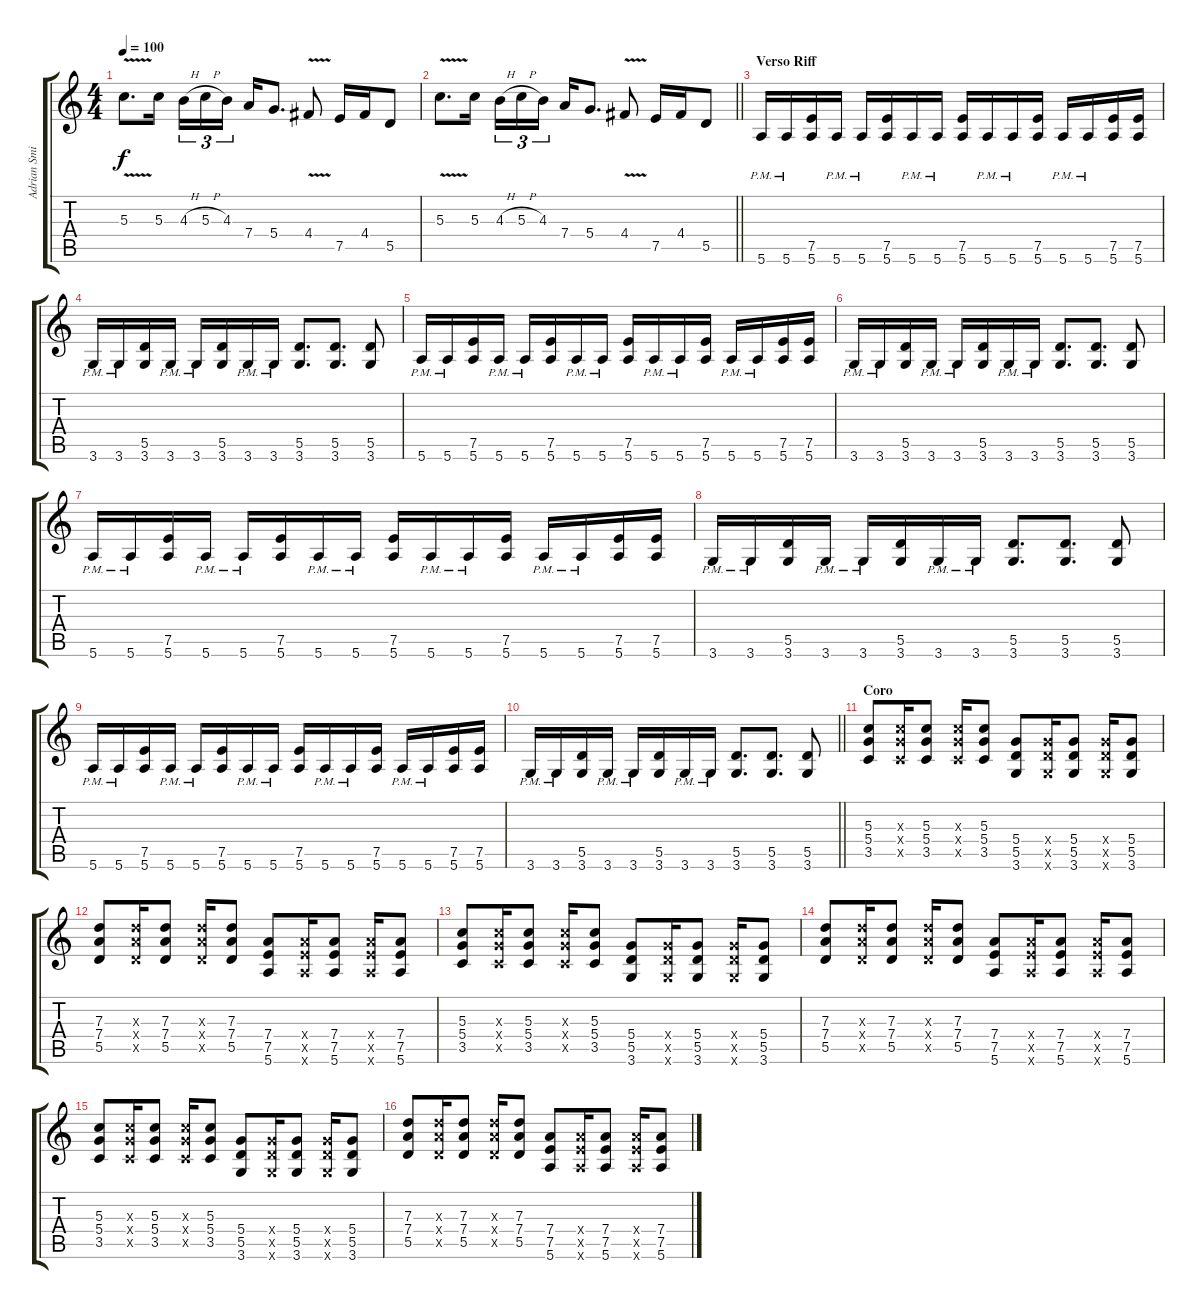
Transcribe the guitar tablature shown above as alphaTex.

\track ("Adrian Smith" "Adrian Smi") {instrument overdrivenguitar}
\staff {score tabs}
\tuning (E4 B3 G3 D3 A2 E2) {hide}
\ts (4 4)
\tempo 100
\clef g2
\ks c
5.3{v}.8{d dy f} 5.3.16 4.3{h}.16{tu (3 2)} 5.3{h}.16{tu (3 2)} 4.3.16{tu (3 2) beam splitsecondary} 7.4.16 5.4.8{d} 4.4{v}.8 7.5.16 4.4.16 5.5.8 |
\barLineRight lightlight
5.3{v}.8{d} 5.3.16 4.3{h}.16{tu (3 2)} 5.3{h}.16{tu (3 2)} 4.3.16{tu (3 2) beam splitsecondary} 7.4.16 5.4.8{d} 4.4{v}.8 7.5.16 4.4.16 5.5.8 |
\section ("" "Verso Riff")
5.6{pm}.16 5.6{pm}.16 (7.5 5.6).16 5.6{pm}.16 5.6{pm}.16 (7.5 5.6).16 5.6{pm}.16 5.6{pm}.16 (7.5 5.6).16 5.6{pm}.16 5.6{pm}.16 (7.5 5.6).16 5.6{pm}.16 5.6{pm}.16 (7.5 5.6).16 (7.5 5.6).16 |
3.6{pm}.16 3.6{pm}.16 (5.5 3.6).16 3.6{pm}.16 3.6{pm}.16 (5.5 3.6).16 3.6{pm}.16 3.6{pm}.16 (5.5 3.6).8{d} (5.5 3.6).8{d} (5.5 3.6).8 |
5.6{pm}.16 5.6{pm}.16 (7.5 5.6).16 5.6{pm}.16 5.6{pm}.16 (7.5 5.6).16 5.6{pm}.16 5.6{pm}.16 (7.5 5.6).16 5.6{pm}.16 5.6{pm}.16 (7.5 5.6).16 5.6{pm}.16 5.6{pm}.16 (7.5 5.6).16 (7.5 5.6).16 |
3.6{pm}.16 3.6{pm}.16 (5.5 3.6).16 3.6{pm}.16 3.6{pm}.16 (5.5 3.6).16 3.6{pm}.16 3.6{pm}.16 (5.5 3.6).8{d} (5.5 3.6).8{d} (5.5 3.6).8 |
5.6{pm}.16 5.6{pm}.16 (7.5 5.6).16 5.6{pm}.16 5.6{pm}.16 (7.5 5.6).16 5.6{pm}.16 5.6{pm}.16 (7.5 5.6).16 5.6{pm}.16 5.6{pm}.16 (7.5 5.6).16 5.6{pm}.16 5.6{pm}.16 (7.5 5.6).16 (7.5 5.6).16 |
3.6{pm}.16 3.6{pm}.16 (5.5 3.6).16 3.6{pm}.16 3.6{pm}.16 (5.5 3.6).16 3.6{pm}.16 3.6{pm}.16 (5.5 3.6).8{d} (5.5 3.6).8{d} (5.5 3.6).8 |
5.6{pm}.16 5.6{pm}.16 (7.5 5.6).16 5.6{pm}.16 5.6{pm}.16 (7.5 5.6).16 5.6{pm}.16 5.6{pm}.16 (7.5 5.6).16 5.6{pm}.16 5.6{pm}.16 (7.5 5.6).16 5.6{pm}.16 5.6{pm}.16 (7.5 5.6).16 (7.5 5.6).16 |
\barLineRight lightlight
3.6{pm}.16 3.6{pm}.16 (5.5 3.6).16 3.6{pm}.16 3.6{pm}.16 (5.5 3.6).16 3.6{pm}.16 3.6{pm}.16 (5.5 3.6).8{d} (5.5 3.6).8{d} (5.5 3.6).8 |
\section ("" "Coro")
(5.3 5.4 3.5).8 (5.3{x} 5.4{x} 3.5{x}).16 (5.3 5.4 3.5).8 (5.3{x} 5.4{x} 3.5{x}).16 (5.3 5.4 3.5).8 (5.4 5.5 3.6).8 (5.4{x} 5.5{x} 3.6{x}).16 (5.4 5.5 3.6).8 (5.4{x} 5.5{x} 3.6{x}).16 (5.4 5.5 3.6).8 |
(7.3 7.4 5.5).8 (7.3{x} 7.4{x} 5.5{x}).16 (7.3 7.4 5.5).8 (7.3{x} 7.4{x} 5.5{x}).16 (7.3 7.4 5.5).8 (7.4 7.5 5.6).8 (7.4{x} 7.5{x} 5.6{x}).16 (7.4 7.5 5.6).8 (7.4{x} 7.5{x} 5.6{x}).16 (7.4 7.5 5.6).8 |
(5.3 5.4 3.5).8 (5.3{x} 5.4{x} 3.5{x}).16 (5.3 5.4 3.5).8 (5.3{x} 5.4{x} 3.5{x}).16 (5.3 5.4 3.5).8 (5.4 5.5 3.6).8 (5.4{x} 5.5{x} 3.6{x}).16 (5.4 5.5 3.6).8 (5.4{x} 5.5{x} 3.6{x}).16 (5.4 5.5 3.6).8 |
(7.3 7.4 5.5).8 (7.3{x} 7.4{x} 5.5{x}).16 (7.3 7.4 5.5).8 (7.3{x} 7.4{x} 5.5{x}).16 (7.3 7.4 5.5).8 (7.4 7.5 5.6).8 (7.4{x} 7.5{x} 5.6{x}).16 (7.4 7.5 5.6).8 (7.4{x} 7.5{x} 5.6{x}).16 (7.4 7.5 5.6).8 |
(5.3 5.4 3.5).8 (5.3{x} 5.4{x} 3.5{x}).16 (5.3 5.4 3.5).8 (5.3{x} 5.4{x} 3.5{x}).16 (5.3 5.4 3.5).8 (5.4 5.5 3.6).8 (5.4{x} 5.5{x} 3.6{x}).16 (5.4 5.5 3.6).8 (5.4{x} 5.5{x} 3.6{x}).16 (5.4 5.5 3.6).8 |
(7.3 7.4 5.5).8 (7.3{x} 7.4{x} 5.5{x}).16 (7.3 7.4 5.5).8 (7.3{x} 7.4{x} 5.5{x}).16 (7.3 7.4 5.5).8 (7.4 7.5 5.6).8 (7.4{x} 7.5{x} 5.6{x}).16 (7.4 7.5 5.6).8 (7.4{x} 7.5{x} 5.6{x}).16 (7.4 7.5 5.6).8
